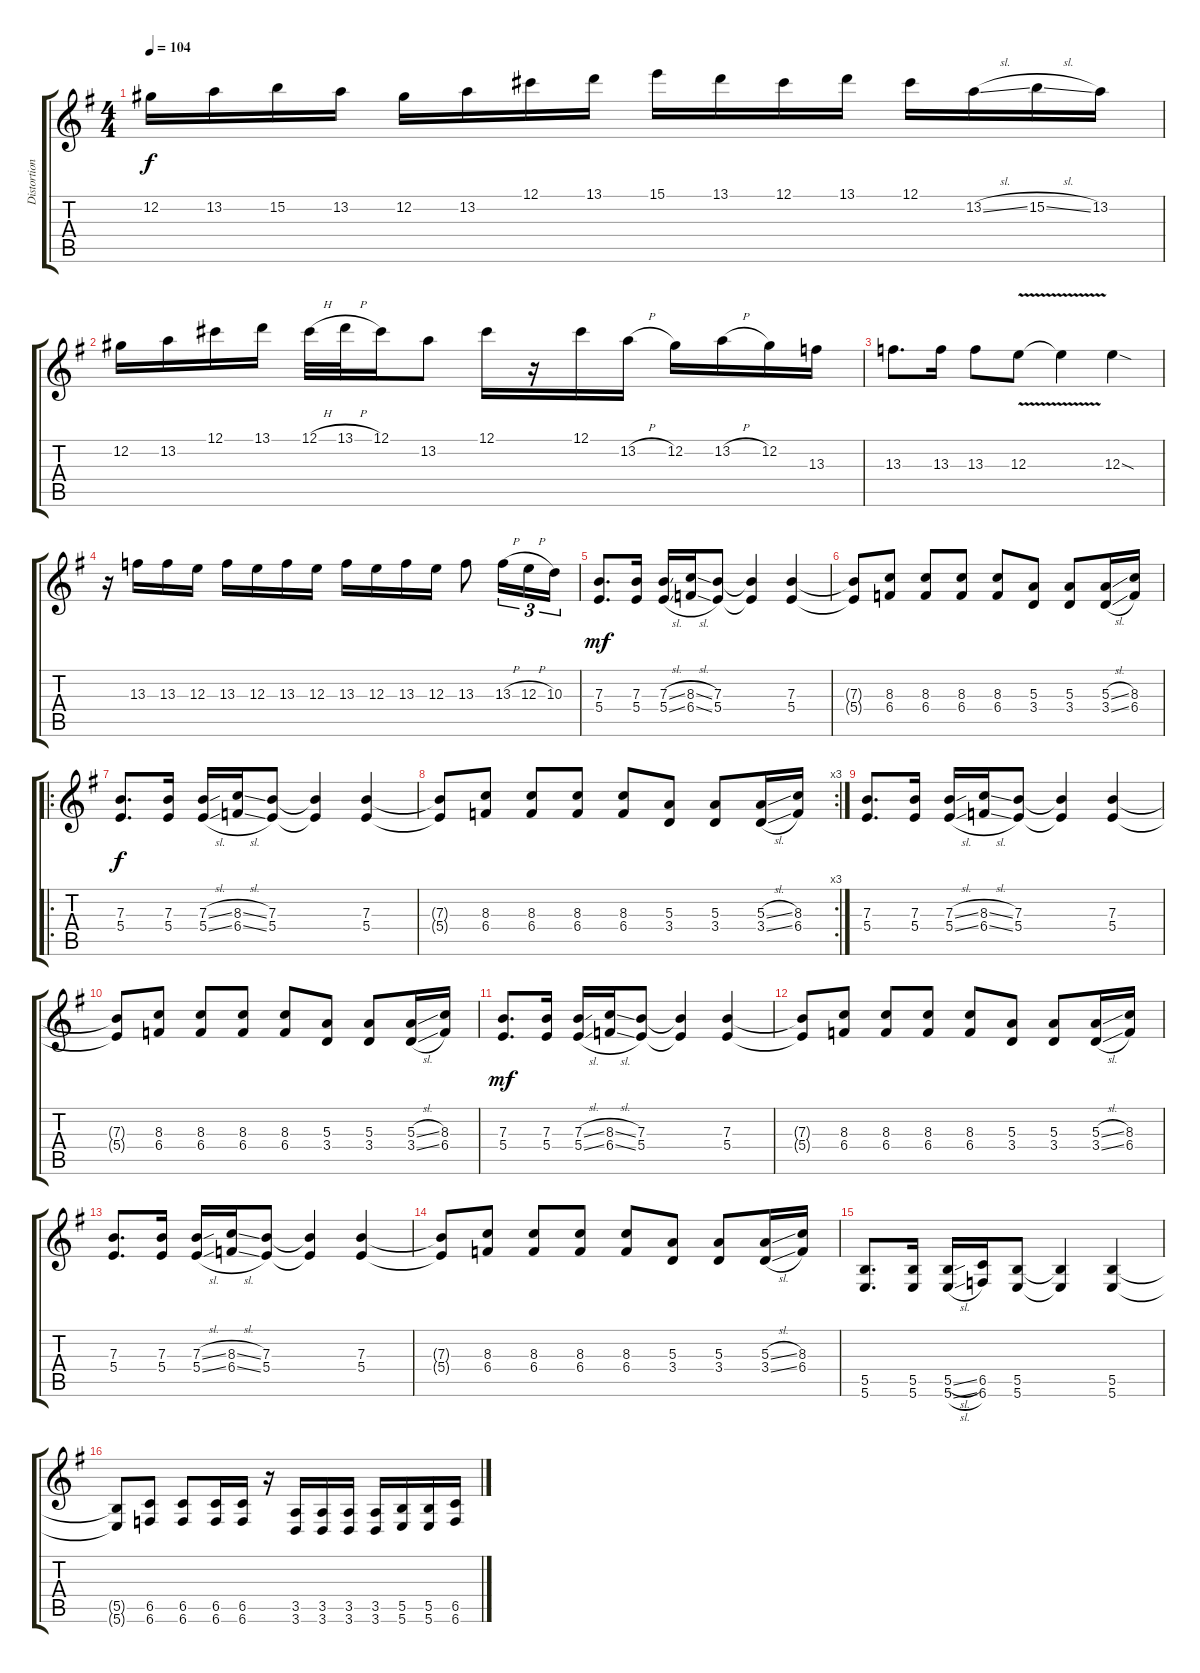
\track ("Distortion" "Distortion") {instrument distortionguitar}
\staff {score tabs}
\tuning (Db4 Ab3 E3 B2 Gb2 B1) {hide}
\ts (4 4)
\tempo 104
\clef g2
\ks g
12.2.16{dy f} 13.2.16 15.2.16 13.2.16 12.2.16 13.2.16 12.1.16 13.1.16 15.1.16 13.1.16 12.1.16 13.1.16 12.1.16 13.2{sl}.16 15.2{sl}.16 13.2.16 |
12.2.16 13.2.16 12.1.16 13.1.16 12.1{h}.32 13.1{h}.32 12.1.16 13.2.8 12.1.16 r.16 12.1.16 13.2{h}.16 12.2.16 13.2{h}.16 12.2.16 13.3.16 |
13.3.8{d} 13.3.16 13.3.8 12.3{v}.8 12.3{v t}.4 12.3{sod}.4 |
r.16 13.3.16 13.3.16 12.3.16 13.3.16 12.3.16 13.3.16 12.3.16 13.3.16 12.3.16 13.3.16 12.3.16 13.3.8 13.3{h}.16{tu (3 2)} 12.3{h}.16{tu (3 2)} 10.3.16{tu (3 2)} |
(7.3 5.4).8{d dy mf} (7.3 5.4).16 (7.3{sl} 5.4{sl}).16 (8.3{sl} 6.4{sl}).16 (7.3 5.4).8 (7.3{t} 5.4{t}).4 (7.3 5.4).4 |
(7.3{t} 5.4{t}).8 (8.3 6.4).8 (8.3 6.4).8 (8.3 6.4).8 (8.3 6.4).8 (5.3 3.4).8 (5.3 3.4).8 (5.3{sl} 3.4{sl}).16 (8.3 6.4).16 |
\ro
(7.3 5.4).8{d dy f} (7.3 5.4).16 (7.3{sl} 5.4{sl}).16 (8.3{sl} 6.4{sl}).16 (7.3 5.4).8 (7.3{t} 5.4{t}).4 (7.3 5.4).4 |
\rc 3
(7.3{t} 5.4{t}).8 (8.3 6.4).8 (8.3 6.4).8 (8.3 6.4).8 (8.3 6.4).8 (5.3 3.4).8 (5.3 3.4).8 (5.3{sl} 3.4{sl}).16 (8.3 6.4).16 |
(7.3 5.4).8{d} (7.3 5.4).16 (7.3{sl} 5.4{sl}).16 (8.3{sl} 6.4{sl}).16 (7.3 5.4).8 (7.3{t} 5.4{t}).4 (7.3 5.4).4 |
(7.3{t} 5.4{t}).8 (8.3 6.4).8 (8.3 6.4).8 (8.3 6.4).8 (8.3 6.4).8 (5.3 3.4).8 (5.3 3.4).8 (5.3{sl} 3.4{sl}).16 (8.3 6.4).16 |
(7.3 5.4).8{d dy mf} (7.3 5.4).16 (7.3{sl} 5.4{sl}).16 (8.3{sl} 6.4{sl}).16 (7.3 5.4).8 (7.3{t} 5.4{t}).4 (7.3 5.4).4 |
(7.3{t} 5.4{t}).8 (8.3 6.4).8 (8.3 6.4).8 (8.3 6.4).8 (8.3 6.4).8 (5.3 3.4).8 (5.3 3.4).8 (5.3{sl} 3.4{sl}).16 (8.3 6.4).16 |
(7.3 5.4).8{d} (7.3 5.4).16 (7.3{sl} 5.4{sl}).16 (8.3{sl} 6.4{sl}).16 (7.3 5.4).8 (7.3{t} 5.4{t}).4 (7.3 5.4).4 |
(7.3{t} 5.4{t}).8 (8.3 6.4).8 (8.3 6.4).8 (8.3 6.4).8 (8.3 6.4).8 (5.3 3.4).8 (5.3 3.4).8 (5.3{sl} 3.4{sl}).16 (8.3 6.4).16 |
(5.5 5.6).8{d} (5.5 5.6).16 (5.5{sl} 5.6{sl}).16 (6.5 6.6).16 (5.5 5.6).8 (5.5{t} 5.6{t}).4 (5.5 5.6).4 |
(5.5{t} 5.6{t}).8 (6.5 6.6).8 (6.5 6.6).8 (6.5 6.6).16 (6.5 6.6).16 r.16 (3.5 3.6).16 (3.5 3.6).16 (3.5 3.6).16 (3.5 3.6).16 (5.5 5.6).16 (5.5 5.6).16 (6.5 6.6).16
